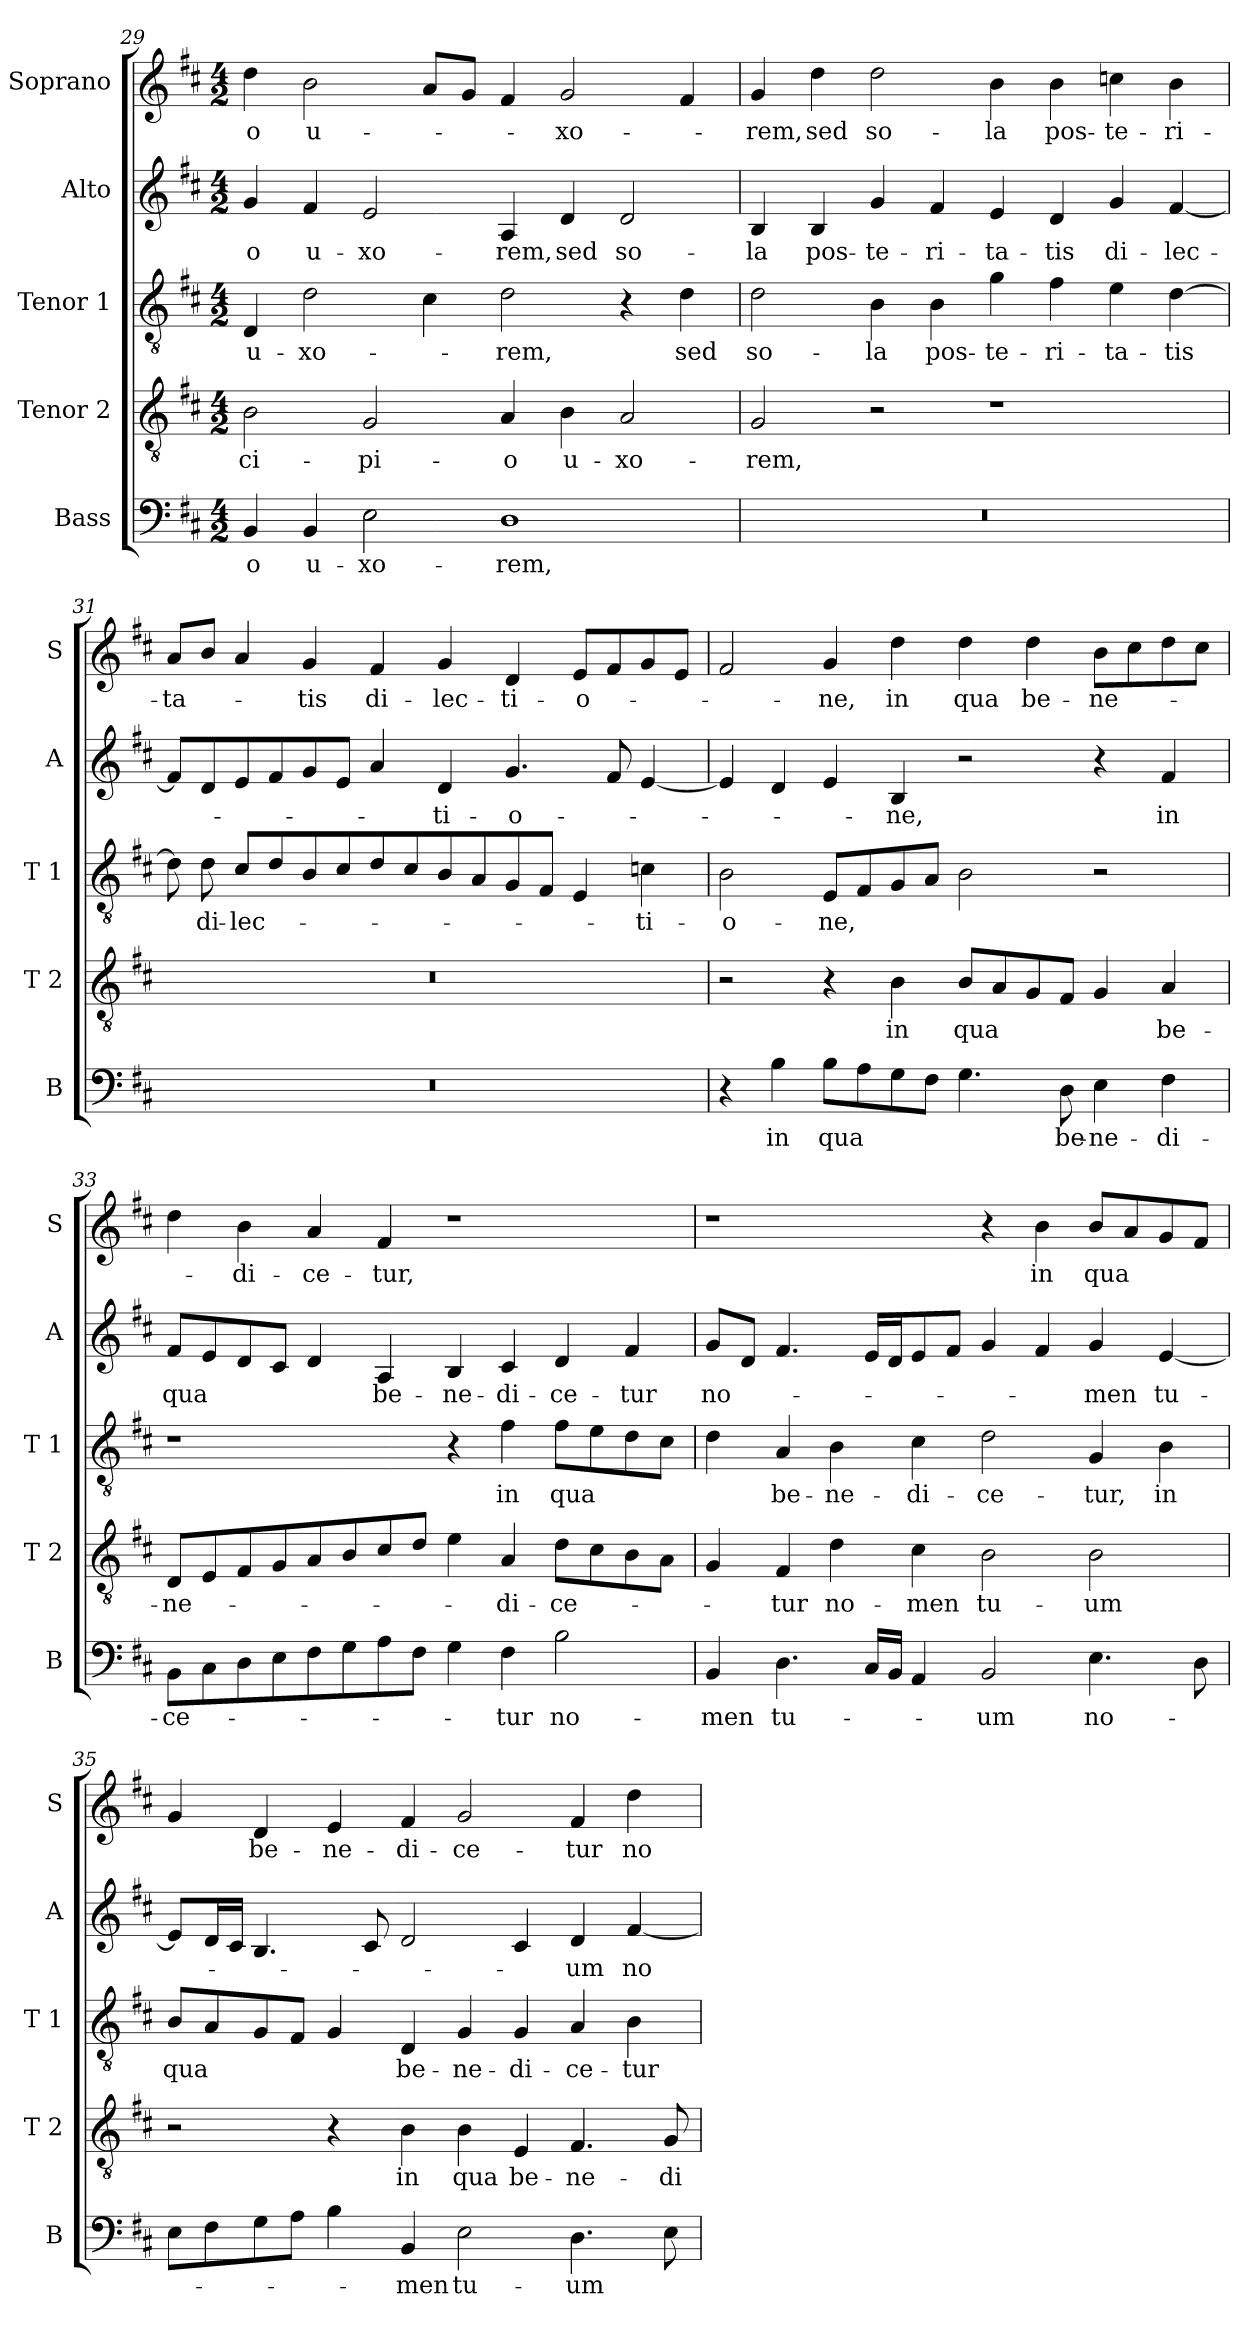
**kern	**text	**kern	**text	**kern	**text	**kern	**text	**kern	**text
*part5	*part5	*part4	*part4	*part3	*part3	*part2	*part2	*part1	*part1
*staff5	*staff5	*staff4	*staff4	*staff3	*staff3	*staff2	*staff2	*staff1	*staff1
*I"Bass	*	*I"Tenor 2	*	*I"Tenor 1	*	*I"Alto	*	*I"Soprano	*
*I'B	*	*I'T 2	*	*I'T 1	*	*I'A	*	*I'S	*
*clefF4	*	*clefGv2	*	*clefGv2	*	*clefG2	*	*clefG2	*
*k[f#c#]	*	*k[f#c#]	*	*k[f#c#]	*	*k[f#c#]	*	*k[f#c#]	*
*D:	*	*D:	*	*D:	*	*D:	*	*D:	*
*M4/2	*	*M4/2	*	*M4/2	*	*M4/2	*	*M4/2	*
=29	=29	=29	=29	=29	=29	=29	=29	=29	=29
!	!LO:LY:b	!	!LO:LY:b	!	!LO:LY:b	!	!LO:LY:b	!	!LO:LY:b
4BB/	-o	2B\	-ci-	4D/	u-	4g/	-o	4dd\	-o
!	!LO:LY:b	!	!	!	!LO:LY:b	!	!LO:LY:b	!	!LO:LY:b
4BB/	u-	.	.	2d\	-xo-	4f#/	u-	2b\	u-
!	!LO:LY:b	!	!LO:LY:b	!	!	!	!LO:LY:b	!	!
2E\	-xo-	2G/	-pi-	.	.	2e/	-xo-	.	.
.	.	.	.	4c#\	.	.	.	8a/L	.
.	.	.	.	.	.	.	.	8g/J	.
!	!LO:LY:b	!	!LO:LY:b	!	!LO:LY:b	!	!LO:LY:b	!	!
1D	-rem,	4A/	-o	2d\	-rem,	4A/	-rem,	4f#/	.
!	!	!	!LO:LY:b	!	!	!	!LO:LY:b	!	!LO:LY:b
.	.	4B\	u-	.	.	4d/	sed	2g/	-xo-
!	!	!	!LO:LY:b	!	!	!	!LO:LY:b	!	!
.	.	2A/	-xo-	4r	.	2d/	so-	.	.
!	!	!	!	!	!LO:LY:b	!	!	!	!
.	.	.	.	4d\	sed	.	.	4f#/	.
=30	=30	=30	=30	=30	=30	=30	=30	=30	=30
!	!	!	!LO:LY:b	!	!LO:LY:b	!	!LO:LY:b	!	!LO:LY:b
0r	.	2G/	-rem,	2d\	so-	4B/	-la	4g/	-rem,
!	!	!	!	!	!	!	!LO:LY:b	!	!LO:LY:b
.	.	.	.	.	.	4B/	pos-	4dd\	sed
!	!	!	!	!	!LO:LY:b	!	!LO:LY:b	!	!LO:LY:b
.	.	2r	.	4B\	-la	4g/	-te-	2dd\	so-
!	!	!	!	!	!LO:LY:b	!	!LO:LY:b	!	!
.	.	.	.	4B\	pos-	4f#/	-ri-	.	.
!	!	!	!	!	!LO:LY:b	!	!LO:LY:b	!	!LO:LY:b
.	.	1r	.	4g\	-te-	4e/	-ta-	4b\	-la
!	!	!	!	!	!LO:LY:b	!	!LO:LY:b	!	!LO:LY:b
.	.	.	.	4f#\	-ri-	4d/	-tis	4b\	pos-
!	!	!	!	!	!LO:LY:b	!	!LO:LY:b	!	!LO:LY:b
.	.	.	.	4e\	-ta-	4g/	di-	4ccn\	-te-
!	!	!	!	!	!LO:LY:b	!	!LO:LY:b	!	!LO:LY:b
.	.	.	.	[4d\	-tis	[4f#/	-lec-	4b\	-ri-
!!LO:LB:g=z
=31	=31	=31	=31	=31	=31	=31	=31	=31	=31
!	!	!	!	!	!	!	!	!	!LO:LY:b
0r	.	0r	.	8d\]	.	8f#/L]	.	8a/L	-ta-
!	!	!	!	!	!LO:LY:b	!	!	!	!
.	.	.	.	8d\	di-	8d/	.	8b/J	.
!	!	!	!	!	!LO:LY:b	!	!	!	!
.	.	.	.	8c#/L	-lec-	8e/	.	4a/	.
.	.	.	.	8d/	.	8f#/	.	.	.
!	!	!	!	!	!	!	!	!	!LO:LY:b
.	.	.	.	8B/	.	8g/	.	4g/	-tis
.	.	.	.	8c#/	.	8e/J	.	.	.
!	!	!	!	!	!	!	!	!	!LO:LY:b
.	.	.	.	8d/	.	4a/	.	4f#/	di-
.	.	.	.	8c#/	.	.	.	.	.
!	!	!	!	!	!	!	!LO:LY:b	!	!LO:LY:b
.	.	.	.	8B/	.	4d/	-ti-	4g/	-lec-
.	.	.	.	8A/	.	.	.	.	.
!	!	!	!	!	!	!	!LO:LY:b	!	!LO:LY:b
.	.	.	.	8G/	.	4.g/	-o-	4d/	-ti-
.	.	.	.	8F#/J	.	.	.	.	.
!	!	!	!	!	!	!	!	!	!LO:LY:b
.	.	.	.	4E/	.	.	.	8e/L	-o-
.	.	.	.	.	.	8f#/	.	8f#/	.
!	!	!	!	!	!LO:LY:b	!	!	!	!
.	.	.	.	4cn\	-ti-	[4e/	.	8g/	.
.	.	.	.	.	.	.	.	8e/J	.
=32	=32	=32	=32	=32	=32	=32	=32	=32	=32
!	!	!	!	!	!LO:LY:b	!	!	!	!
4r	.	2r	.	2B\	-o-	4e/]	.	2f#/	.
!	!LO:LY:b	!	!	!	!	!	!	!	!
4B\	in	.	.	.	.	4d/	.	.	.
!	!LO:LY:b	!	!	!	!LO:LY:b	!	!	!	!LO:LY:b
8B\L	qua	4r	.	8E/L	-ne,	4e/	.	4g/	-ne,
8A\	.	.	.	8F#/	.	.	.	.	.
!	!	!	!LO:LY:b	!	!	!	!LO:LY:b	!	!LO:LY:b
8G\	.	4B\	in	8G/	.	4B/	-ne,	4dd\	in
8F#\J	.	.	.	8A/J	.	.	.	.	.
!	!	!	!LO:LY:b	!	!	!	!	!	!LO:LY:b
4.G\	.	8B/L	qua	2B\	.	2r	.	4dd\	qua
.	.	8A/	.	.	.	.	.	.	.
!	!	!	!	!	!	!	!	!	!LO:LY:b
.	.	8G/	.	.	.	.	.	4dd\	be-
!	!LO:LY:b	!	!	!	!	!	!	!	!
8D\	be-	8F#/J	.	.	.	.	.	.	.
!	!LO:LY:b	!	!	!	!	!	!	!	!LO:LY:b
4E\	-ne-	4G/	.	2r	.	4r	.	8b\L	-ne-
.	.	.	.	.	.	.	.	8cc#\	.
!	!LO:LY:b	!	!LO:LY:b	!	!	!	!LO:LY:b	!	!
4F#\	-di-	4A/	be-	.	.	4f#/	in	8dd\	.
.	.	.	.	.	.	.	.	8cc#\J	.
=33	=33	=33	=33	=33	=33	=33	=33	=33	=33
!	!LO:LY:b	!	!LO:LY:b	!	!	!	!LO:LY:b	!	!
8BB\L	-ce-	8D/L	-ne-	1r	.	8f#/L	qua	4dd\	.
8C#\	.	8E/	.	.	.	8e/	.	.	.
!	!	!	!	!	!	!	!	!	!LO:LY:b
8D\	.	8F#/	.	.	.	8d/	.	4b\	-di-
8E\	.	8G/	.	.	.	8c#/J	.	.	.
!	!	!	!	!	!	!	!	!	!LO:LY:b
8F#\	.	8A/	.	.	.	4d/	.	4a/	-ce-
8G\	.	8B/	.	.	.	.	.	.	.
!	!	!	!	!	!	!	!LO:LY:b	!	!LO:LY:b
8A\	.	8c#/	.	.	.	4A/	be-	4f#/	-tur,
8F#\J	.	8d/J	.	.	.	.	.	.	.
!	!	!	!	!	!	!	!LO:LY:b	!	!
4G\	.	4e\	.	4r	.	4B/	-ne-	1r	.
!	!LO:LY:b	!	!LO:LY:b	!	!LO:LY:b	!	!LO:LY:b	!	!
4F#\	-tur	4A/	-di-	4f#\	in	4c#/	-di-	.	.
!	!LO:LY:b	!	!LO:LY:b	!	!LO:LY:b	!	!LO:LY:b	!	!
2B\	no-	8d\L	-ce-	8f#\L	qua	4d/	-ce-	.	.
.	.	8c#\	.	8e\	.	.	.	.	.
!	!	!	!	!	!	!	!LO:LY:b	!	!
.	.	8B\	.	8d\	.	4f#/	-tur	.	.
.	.	8A\J	.	8c#\J	.	.	.	.	.
!!LO:PB:g=z
=34	=34	=34	=34	=34	=34	=34	=34	=34	=34
!	!LO:LY:b	!	!	!	!	!	!LO:LY:b	!	!
4BB/	-men	4G/	.	4d\	.	8g/L	no-	1r	.
.	.	.	.	.	.	8d/J	.	.	.
!	!LO:LY:b	!	!LO:LY:b	!	!LO:LY:b	!	!	!	!
4.D\	tu-	4F#/	-tur	4A/	be-	4.f#/	.	.	.
!	!	!	!LO:LY:b	!	!LO:LY:b	!	!	!	!
.	.	4d\	no-	4B\	-ne-	.	.	.	.
16C#/LL	.	.	.	.	.	16e/LL	.	.	.
16BB/JJ	.	.	.	.	.	16d/J	.	.	.
!	!	!	!LO:LY:b	!	!LO:LY:b	!	!	!	!
4AA/	.	4c#\	-men	4c#\	-di-	8e/	.	.	.
.	.	.	.	.	.	8f#/J	.	.	.
!	!LO:LY:b	!	!LO:LY:b	!	!LO:LY:b	!	!	!	!
2BB/	-um	2B\	tu-	2d\	-ce-	4g/	.	4r	.
!	!	!	!	!	!	!	!	!	!LO:LY:b
.	.	.	.	.	.	4f#/	.	4b\	in
!	!LO:LY:b	!	!LO:LY:b	!	!LO:LY:b	!	!LO:LY:b	!	!LO:LY:b
4.E\	no-	2B\	-um	4G/	-tur,	4g/	-men	8b/L	qua
.	.	.	.	.	.	.	.	8a/	.
!	!	!	!	!	!LO:LY:b	!	!LO:LY:b	!	!
.	.	.	.	4B\	in	[4e/	tu-	8g/	.
8D\	.	.	.	.	.	.	.	8f#/J	.
=35	=35	=35	=35	=35	=35	=35	=35	=35	=35
!	!	!	!	!	!LO:LY:b	!	!	!	!
8E\L	.	2r	.	8B/L	qua	8e/L]	.	4g/	.
8F#\	.	.	.	8A/	.	16d/L	.	.	.
.	.	.	.	.	.	16c#/JJ	.	.	.
!	!	!	!	!	!	!	!	!	!LO:LY:b
8G\	.	.	.	8G/	.	4.B/	.	4d/	be-
8A\J	.	.	.	8F#/J	.	.	.	.	.
!	!	!	!	!	!	!	!	!	!LO:LY:b
4B\	.	4r	.	4G/	.	.	.	4e/	-ne-
.	.	.	.	.	.	8c#/	.	.	.
!	!LO:LY:b	!	!LO:LY:b	!	!LO:LY:b	!	!	!	!LO:LY:b
4BB/	-men	4B\	in	4D/	be-	2d/	.	4f#/	-di-
!	!LO:LY:b	!	!LO:LY:b	!	!LO:LY:b	!	!	!	!LO:LY:b
2E\	tu-	4B\	qua	4G/	-ne-	.	.	2g/	-ce-
!	!	!	!LO:LY:b	!	!LO:LY:b	!	!	!	!
.	.	4E/	be-	4G/	-di-	4c#/	.	.	.
!	!LO:LY:b	!	!LO:LY:b	!	!LO:LY:b	!	!LO:LY:b	!	!LO:LY:b
4.D\	-um	4.F#/	-ne-	4A/	-ce-	4d/	-um	4f#/	-tur
!	!	!	!	!	!LO:LY:b	!	!LO:LY:b	!	!LO:LY:b
.	.	.	.	4B\	-tur	[4f#/	no-	4dd\	no-
!	!	!	!LO:LY:b	!	!	!	!	!	!
8E\	.	8G/	-di-	.	.	.	.	.	.
=	=	=	=	=	=	=	=	=	=
*-	*-	*-	*-	*-	*-	*-	*-	*-	*-
